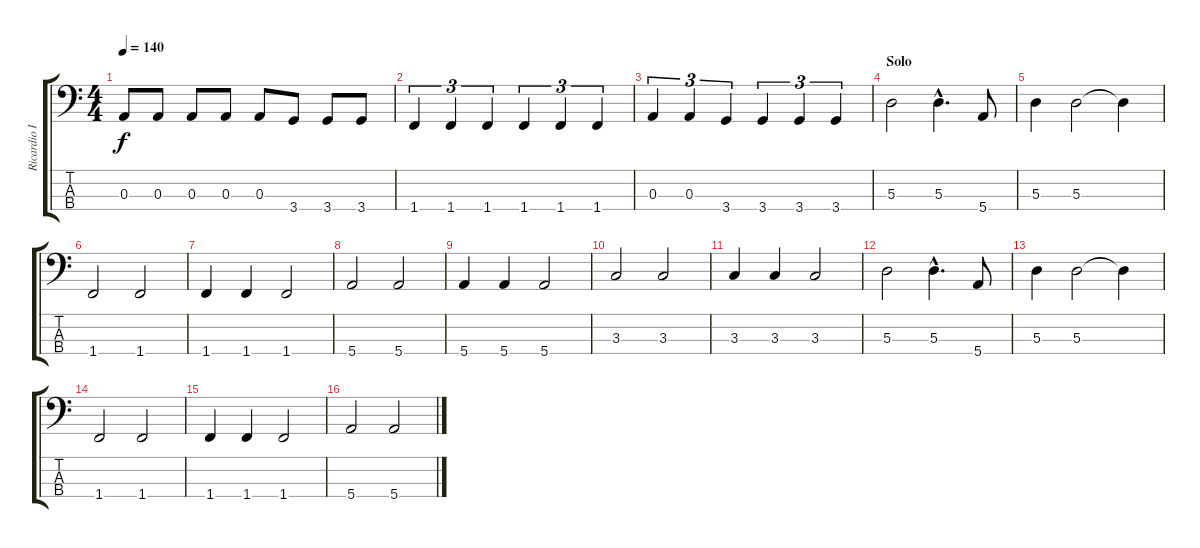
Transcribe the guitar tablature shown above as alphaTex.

\track ("Ricardio Iorio (Bajo)" "Ricardio I") {instrument electricbasspick}
\staff {score tabs}
\tuning (G2 D2 A1 E1) {hide}
\ts (4 4)
\tempo 140
\clef f4
\ks c
0.3.8{dy f} 0.3.8 0.3.8 0.3.8 0.3.8 3.4.8 3.4.8 3.4.8 |
1.4.4{tu (3 2)} 1.4.4{tu (3 2)} 1.4.4{tu (3 2)} 1.4.4{tu (3 2)} 1.4.4{tu (3 2)} 1.4.4{tu (3 2)} |
0.3.4{tu (3 2)} 0.3.4{tu (3 2)} 3.4.4{tu (3 2)} 3.4.4{tu (3 2)} 3.4.4{tu (3 2)} 3.4.4{tu (3 2)} |
\section ("" "Solo")
5.3.2 5.3{hac}.4{d} 5.4.8 |
5.3.4 5.3.2 5.3{t}.4 |
1.4.2 1.4.2 |
1.4.4 1.4.4 1.4.2 |
5.4.2 5.4.2 |
5.4.4 5.4.4 5.4.2 |
3.3.2 3.3.2 |
3.3.4 3.3.4 3.3.2 |
5.3.2 5.3{hac}.4{d} 5.4.8 |
5.3.4 5.3.2 5.3{t}.4 |
1.4.2 1.4.2 |
1.4.4 1.4.4 1.4.2 |
5.4.2 5.4.2
